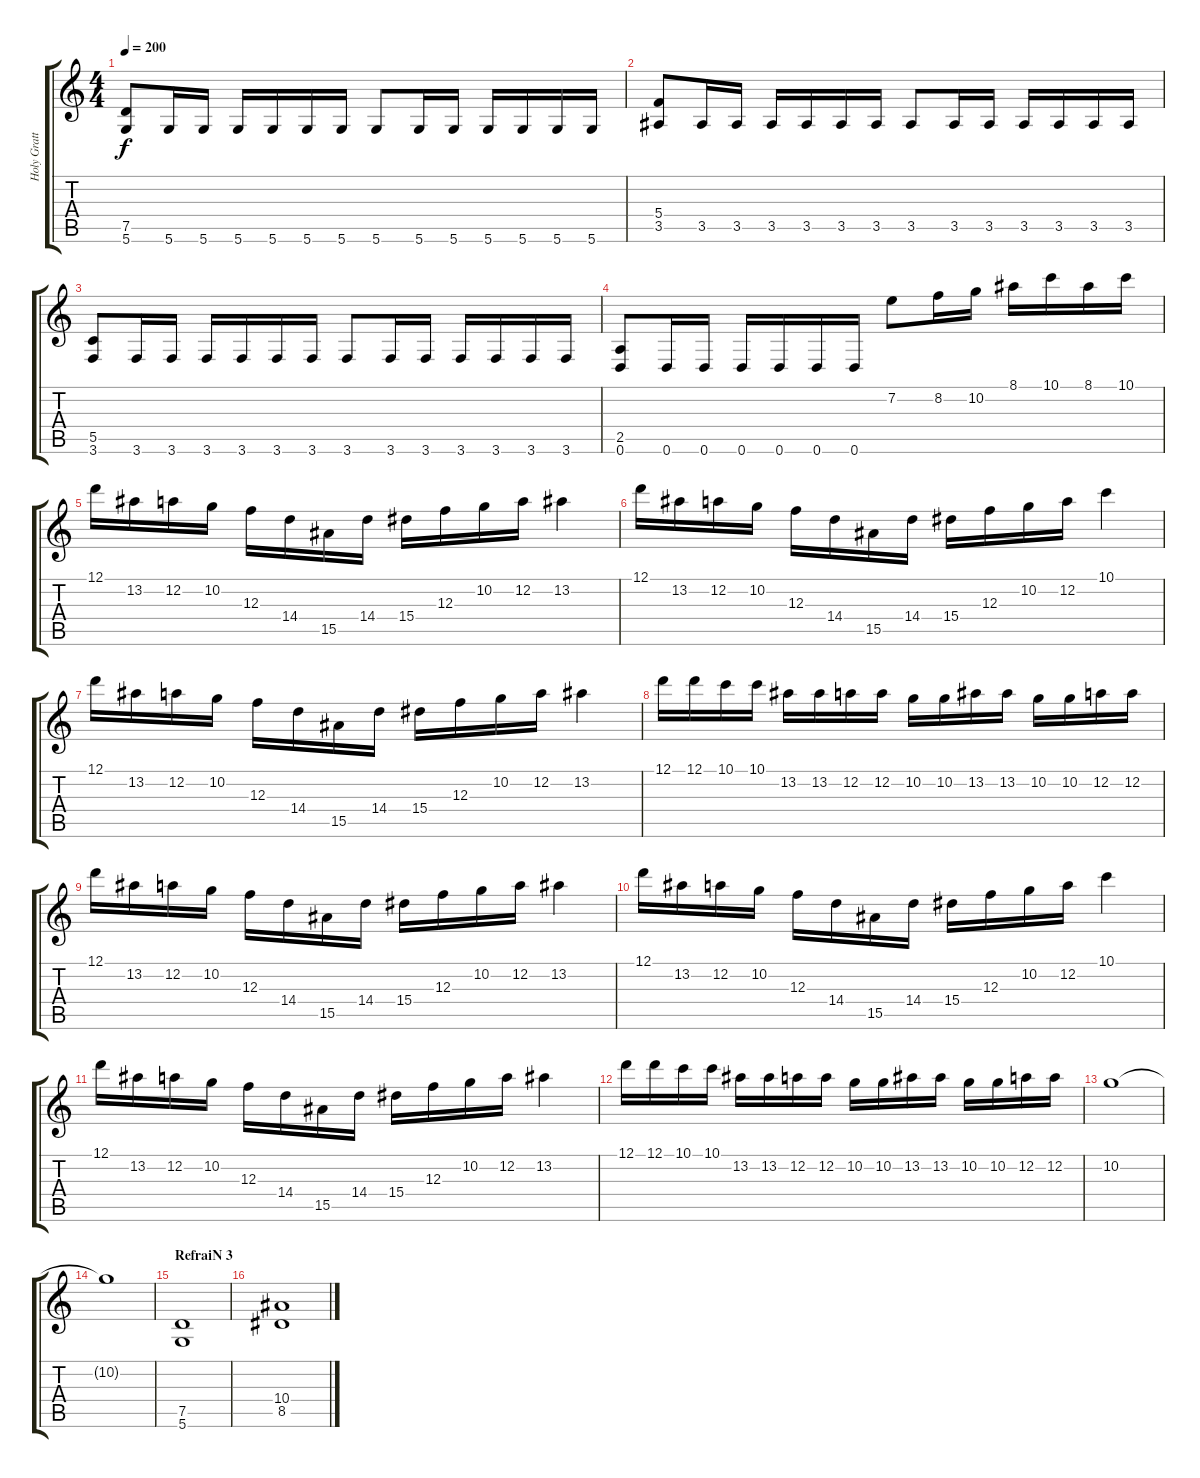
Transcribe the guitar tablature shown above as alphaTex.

\track ("Holy Gratte 2" "Holy Gratt") {instrument overdrivenguitar}
\staff {score tabs}
\tuning (D4 A3 F3 C3 G2 D2) {hide}
\ts (4 4)
\tempo 200
\clef g2
\ks c
(7.5 5.6).8{dy f} 5.6.16 5.6.16 5.6.16 5.6.16 5.6.16 5.6.16 5.6.8 5.6.16 5.6.16 5.6.16 5.6.16 5.6.16 5.6.16 |
(5.4 3.5).8 3.5.16 3.5.16 3.5.16 3.5.16 3.5.16 3.5.16 3.5.8 3.5.16 3.5.16 3.5.16 3.5.16 3.5.16 3.5.16 |
(5.5 3.6).8 3.6.16 3.6.16 3.6.16 3.6.16 3.6.16 3.6.16 3.6.8 3.6.16 3.6.16 3.6.16 3.6.16 3.6.16 3.6.16 |
(2.5 0.6).8 0.6.16 0.6.16 0.6.16 0.6.16 0.6.16 0.6.16 7.2.8 8.2.16 10.2.16 8.1.16 10.1.16 8.1.16 10.1.16 |
12.1.16 13.2.16 12.2.16 10.2.16 12.3.16 14.4.16 15.5.16 14.4.16 15.4.16 12.3.16 10.2.16 12.2.16 13.2.4 |
12.1.16 13.2.16 12.2.16 10.2.16 12.3.16 14.4.16 15.5.16 14.4.16 15.4.16 12.3.16 10.2.16 12.2.16 10.1.4 |
12.1.16 13.2.16 12.2.16 10.2.16 12.3.16 14.4.16 15.5.16 14.4.16 15.4.16 12.3.16 10.2.16 12.2.16 13.2.4 |
12.1.16 12.1.16 10.1.16 10.1.16 13.2.16 13.2.16 12.2.16 12.2.16 10.2.16 10.2.16 13.2.16 13.2.16 10.2.16 10.2.16 12.2.16 12.2.16 |
12.1.16 13.2.16 12.2.16 10.2.16 12.3.16 14.4.16 15.5.16 14.4.16 15.4.16 12.3.16 10.2.16 12.2.16 13.2.4 |
12.1.16 13.2.16 12.2.16 10.2.16 12.3.16 14.4.16 15.5.16 14.4.16 15.4.16 12.3.16 10.2.16 12.2.16 10.1.4 |
12.1.16 13.2.16 12.2.16 10.2.16 12.3.16 14.4.16 15.5.16 14.4.16 15.4.16 12.3.16 10.2.16 12.2.16 13.2.4 |
12.1.16 12.1.16 10.1.16 10.1.16 13.2.16 13.2.16 12.2.16 12.2.16 10.2.16 10.2.16 13.2.16 13.2.16 10.2.16 10.2.16 12.2.16 12.2.16 |
10.2.1 |
10.2{t}.1 |
\section ("" "RefraiN 3")
(7.5 5.6).1 |
(10.4 8.5).1
